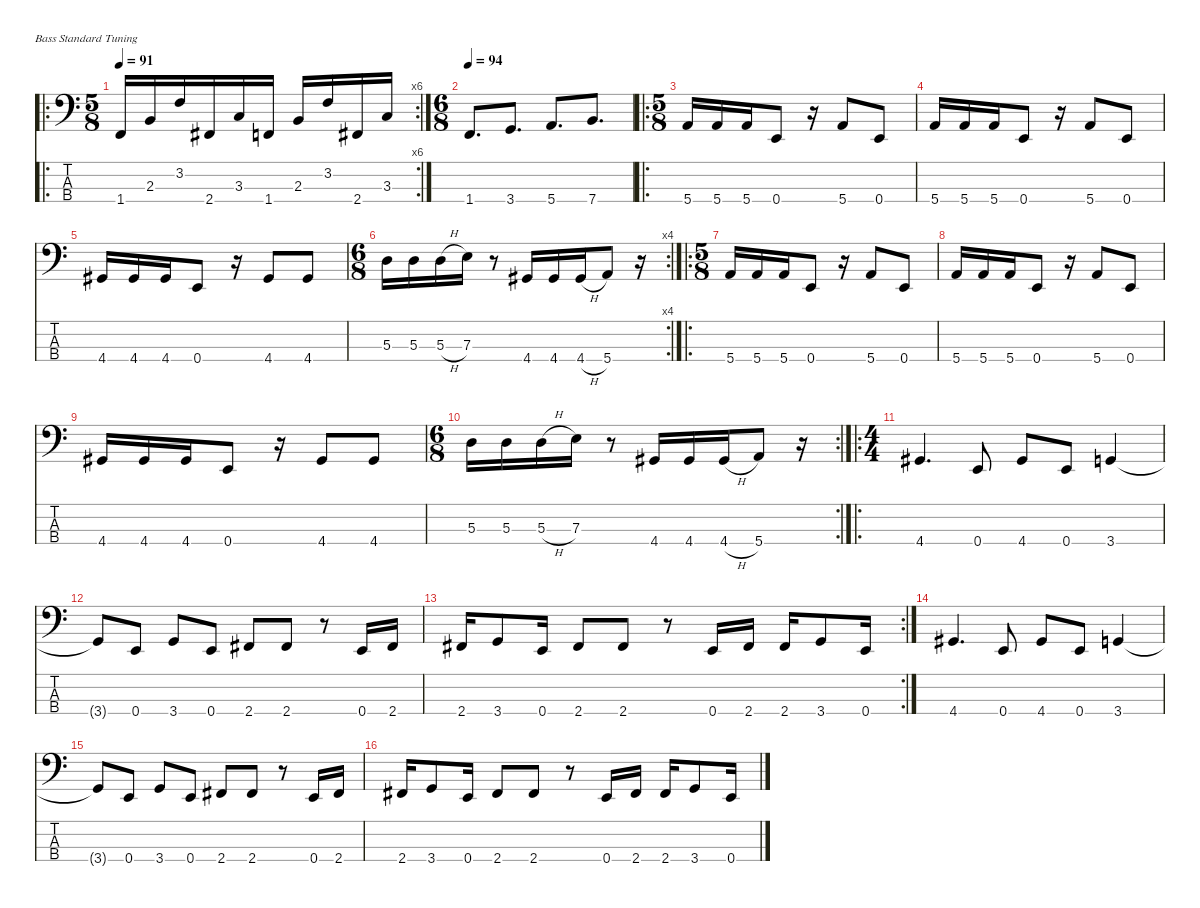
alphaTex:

\defaultSystemsLayout 4
\hideDynamics
\bracketExtendMode nobrackets
\singleTrackTrackNamePolicy hidden
\multiTrackTrackNamePolicy hidden
\firstSystemTrackNameMode fullname
\firstSystemTrackNameOrientation horizontal
\otherSystemsTrackNameOrientation horizontal
\track ("Bass" "el.bs.") {instrument electricbassfinger}
\staff {score tabs}
\tuning (G2 D2 A1 E1)
\ro
\rc 6
\ts (5 8)
\tempo 91
\clef f4
\ks c
1.4.16{dy f beam Up} 2.3.16{beam Up} 3.2.16{beam Up} 2.4{acc #}.16{beam Up} 3.3.16{beam Up} 1.4.16{beam Up} 2.3.16{beam Up} 3.2.16{beam Up} 2.4{acc #}.16{beam Up} 3.3.16{beam Up} |
\ts (6 8)
\beaming (8 3 3)
\tempo 94
1.4.8{d beam Up} 3.4.8{d beam Up} 5.4.8{d beam Up} 7.4.8{d beam Up} |
\ro
\ts (5 8)
\beaming (8 3 2)
5.4.16{beam Up} 5.4.16{beam Up} 5.4.16{beam Up} 0.4.8{beam Up} r.16{beam Up} 5.4.8{beam Up} 0.4.8{beam Up} |
5.4.16{beam Up} 5.4.16{beam Up} 5.4.16{beam Up} 0.4.8{beam Up} r.16{beam Up} 5.4.8{beam Up} 0.4.8{beam Up} |
4.4{acc #}.16{beam Up} 4.4{acc #}.16{beam Up} 4.4{acc #}.16{beam Up} 0.4.8{beam Up} r.16{beam Up} 4.4{acc #}.8{beam Up} 4.4{acc #}.8{beam Up} |
\rc 4
\ts (6 8)
\beaming (8 3 3)
5.3.16{beam Down} 5.3.16{beam Down} 5.3{h}.16{beam Down} 7.3.16{beam Down} r.8{beam Down} 4.4{acc #}.16{beam Up} 4.4{acc #}.16{beam Up} 4.4{h acc #}.16{beam Up} 5.4.8{beam Up} r.16{beam Up} |
\ro
\ts (5 8)
\beaming (8 3 2)
5.4.16{beam Up} 5.4.16{beam Up} 5.4.16{beam Up} 0.4.8{beam Up} r.16{beam Up} 5.4.8{beam Up} 0.4.8{beam Up} |
5.4.16{beam Up} 5.4.16{beam Up} 5.4.16{beam Up} 0.4.8{beam Up} r.16{beam Up} 5.4.8{beam Up} 0.4.8{beam Up} |
4.4{acc #}.16{beam Up} 4.4{acc #}.16{beam Up} 4.4{acc #}.16{beam Up} 0.4.8{beam Up} r.16{beam Up} 4.4{acc #}.8{beam Up} 4.4{acc #}.8{beam Up} |
\rc 2
\ts (6 8)
\beaming (8 3 3)
5.3.16{beam Down} 5.3.16{beam Down} 5.3{h}.16{beam Down} 7.3.16{beam Down} r.8{beam Down} 4.4{acc #}.16{beam Up} 4.4{acc #}.16{beam Up} 4.4{h acc #}.16{beam Up} 5.4.8{beam Up} r.16{beam Up} |
\ro
\ts (4 4)
\beaming (8 2 2 2 2)
4.4{acc #}.4{d beam Up} 0.4.8{beam Up} 4.4{acc #}.8{beam Up} 0.4.8{beam Up} 3.4.4{beam Up} |
3.4{t}.8{beam Up} 0.4.8{beam Up} 3.4.8{beam Up} 0.4.8{beam Up} 2.4{acc #}.8{beam Up} 2.4{acc #}.8{beam Up} r.8{beam Up} 0.4.16{beam Up} 2.4{acc #}.16{beam Up} |
\rc 2
2.4{acc #}.16{beam Up} 3.4.8{beam Up} 0.4.16{beam Up} 2.4{acc #}.8{beam Up} 2.4{acc #}.8{beam Up} r.8{beam Up} 0.4.16{beam Up} 2.4{acc #}.16{beam Up} 2.4{acc #}.16{beam Up} 3.4.8{beam Up} 0.4.16{beam Up} |
4.4{acc #}.4{d beam Up} 0.4.8{beam Up} 4.4{acc #}.8{beam Up} 0.4.8{beam Up} 3.4.4{beam Up} |
3.4{t}.8{beam Up} 0.4.8{beam Up} 3.4.8{beam Up} 0.4.8{beam Up} 2.4{acc #}.8{beam Up} 2.4{acc #}.8{beam Up} r.8{beam Up} 0.4.16{beam Up} 2.4{acc #}.16{beam Up} |
2.4{acc #}.16{beam Up} 3.4.8{beam Up} 0.4.16{beam Up} 2.4{acc #}.8{beam Up} 2.4{acc #}.8{beam Up} r.8{beam Up} 0.4.16{beam Up} 2.4{acc #}.16{beam Up} 2.4{acc #}.16{beam Up} 3.4.8{beam Up} 0.4.16{beam Up}
